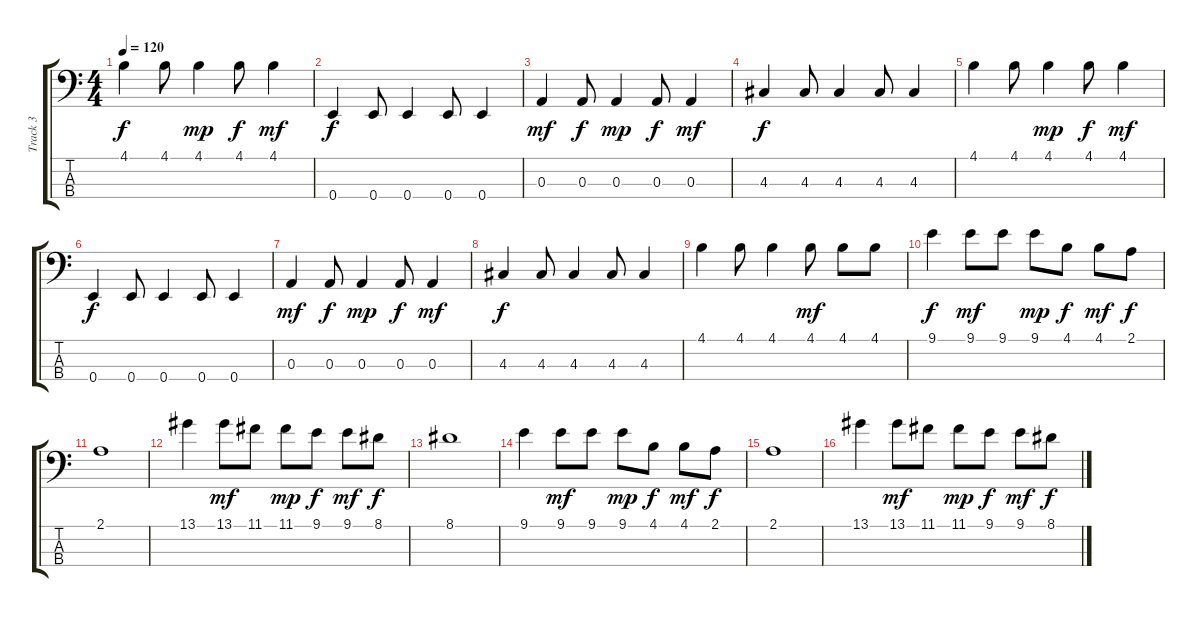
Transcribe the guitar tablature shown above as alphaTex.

\track ("Track 3" "Track 3") {instrument electricbassfinger}
\staff {score tabs}
\tuning (G2 D2 A1 E1) {hide}
\ts (4 4)
\tempo 120
\clef f4
\ks c
4.1.4{dy f} 4.1.8 4.1.4{dy mp} 4.1.8{dy f} 4.1.4{dy mf} |
0.4.4{dy f} 0.4.8 0.4.4 0.4.8 0.4.4 |
0.3.4{dy mf} 0.3.8{dy f} 0.3.4{dy mp} 0.3.8{dy f} 0.3.4{dy mf} |
4.3.4{dy f} 4.3.8 4.3.4 4.3.8 4.3.4 |
4.1.4 4.1.8 4.1.4{dy mp} 4.1.8{dy f} 4.1.4{dy mf} |
0.4.4{dy f} 0.4.8 0.4.4 0.4.8 0.4.4 |
0.3.4{dy mf} 0.3.8{dy f} 0.3.4{dy mp} 0.3.8{dy f} 0.3.4{dy mf} |
4.3.4{dy f} 4.3.8 4.3.4 4.3.8 4.3.4 |
4.1.4 4.1.8 4.1.4 4.1.8{dy mf} 4.1.8 4.1.8 |
9.1.4{dy f} 9.1.8{dy mf} 9.1.8 9.1.8{dy mp} 4.1.8{dy f} 4.1.8{dy mf} 2.1.8{dy f} |
2.1.1 |
13.1.4 13.1.8{dy mf} 11.1.8 11.1.8{dy mp} 9.1.8{dy f} 9.1.8{dy mf} 8.1.8{dy f} |
8.1.1 |
9.1.4 9.1.8{dy mf} 9.1.8 9.1.8{dy mp} 4.1.8{dy f} 4.1.8{dy mf} 2.1.8{dy f} |
2.1.1 |
13.1.4 13.1.8{dy mf} 11.1.8 11.1.8{dy mp} 9.1.8{dy f} 9.1.8{dy mf} 8.1.8{dy f}
